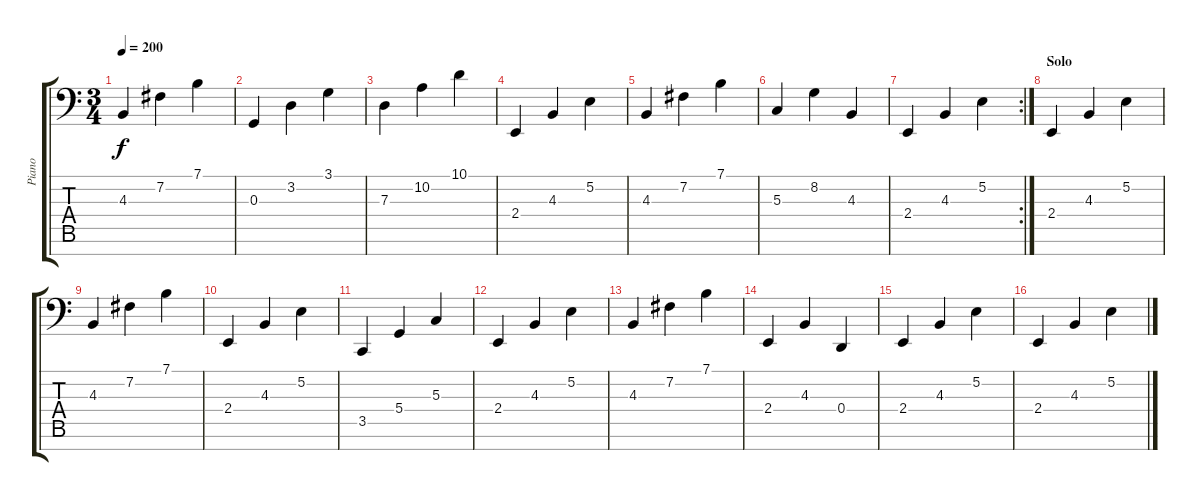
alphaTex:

\track ("Piano" "Piano") {instrument acousticgrandpiano}
\staff {score tabs}
\tuning (E3 B2 G2 D2 A1 E1 A0) {hide}
\ts (3 4)
\tempo 200
\clef f4
\ks c
4.3.4{dy f} 7.2.4 7.1.4 |
0.3.4 3.2.4 3.1.4 |
7.3.4 10.2.4 10.1.4 |
2.4.4 4.3.4 5.2.4 |
4.3.4 7.2.4 7.1.4 |
5.3.4 8.2.4 4.3.4 |
\rc 2
2.4.4 4.3.4 5.2.4 |
\section ("" "Solo")
2.4.4 4.3.4 5.2.4 |
4.3.4 7.2.4 7.1.4 |
2.4.4 4.3.4 5.2.4 |
3.5.4 5.4.4 5.3.4 |
2.4.4 4.3.4 5.2.4 |
4.3.4 7.2.4 7.1.4 |
2.4.4 4.3.4 0.4.4 |
2.4.4 4.3.4 5.2.4 |
2.4.4 4.3.4 5.2.4
